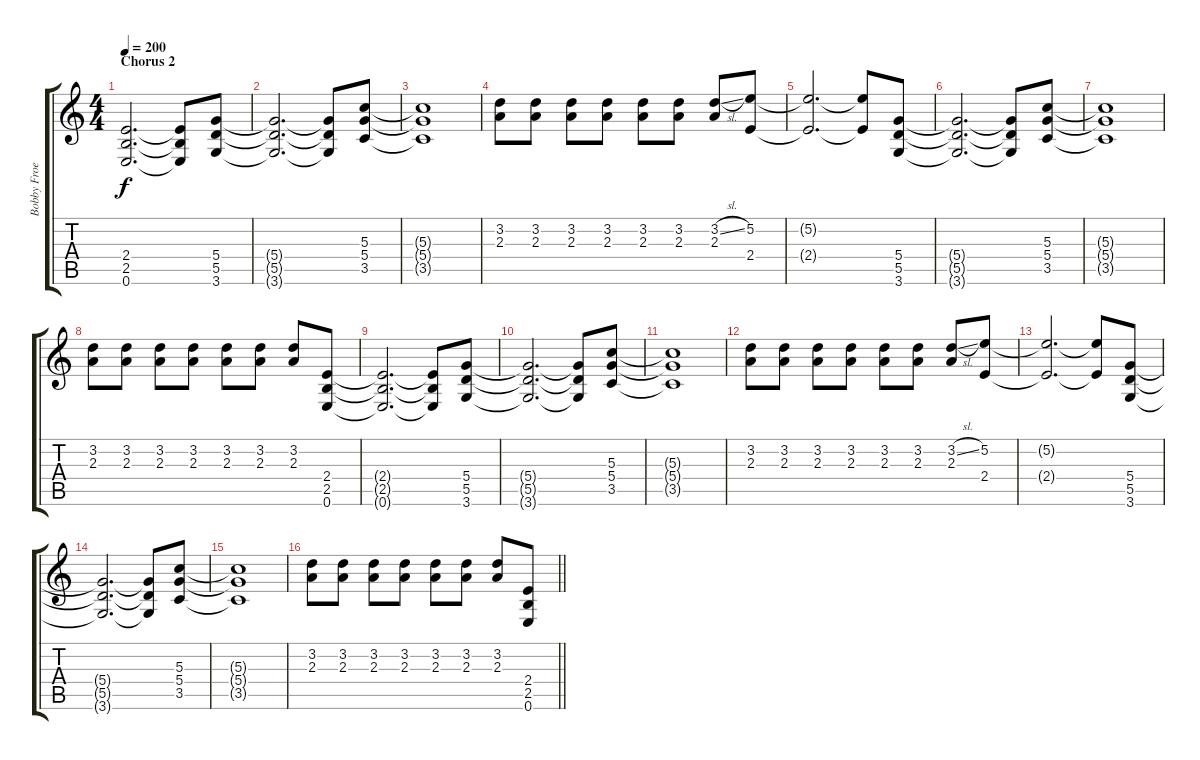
\track ("Bobby Froese" "Bobby Froe") {instrument distortionguitar}
\staff {score tabs}
\tuning (E4 B3 G3 D3 A2 E2) {hide}
\ts (4 4)
\section ("" "Chorus 2")
\tempo 200
\clef g2
\ks c
(2.4{t} 2.5{t} 0.6{t}).2{d dy f} (2.4{t} 2.5{t} 0.6{t}).8 (5.4 5.5 3.6).8 |
(5.4{t} 5.5{t} 3.6{t}).2{d} (5.4{t} 5.5{t} 3.6{t}).8 (5.3 5.4 3.5).8 |
(5.3{t} 5.4{t} 3.5{t}).1 |
(3.2 2.3).8 (3.2 2.3).8 (3.2 2.3).8 (3.2 2.3).8 (3.2 2.3).8 (3.2 2.3).8 (3.2{sl} 2.3).8 (5.2 2.4).8 |
(5.2{t} 2.4{t}).2{d} (5.2{t} 2.4{t}).8 (5.4 5.5 3.6).8 |
(5.4{t} 5.5{t} 3.6{t}).2{d} (5.4{t} 5.5{t} 3.6{t}).8 (5.3 5.4 3.5).8 |
(5.3{t} 5.4{t} 3.5{t}).1 |
(3.2 2.3).8 (3.2 2.3).8 (3.2 2.3).8 (3.2 2.3).8 (3.2 2.3).8 (3.2 2.3).8 (3.2 2.3).8 (2.4 2.5 0.6).8 |
(2.4{t} 2.5{t} 0.6{t}).2{d} (2.4{t} 2.5{t} 0.6{t}).8 (5.4 5.5 3.6).8 |
(5.4{t} 5.5{t} 3.6{t}).2{d} (5.4{t} 5.5{t} 3.6{t}).8 (5.3 5.4 3.5).8 |
(5.3{t} 5.4{t} 3.5{t}).1 |
(3.2 2.3).8 (3.2 2.3).8 (3.2 2.3).8 (3.2 2.3).8 (3.2 2.3).8 (3.2 2.3).8 (3.2{sl} 2.3).8 (5.2 2.4).8 |
(5.2{t} 2.4{t}).2{d} (5.2{t} 2.4{t}).8 (5.4 5.5 3.6).8 |
(5.4{t} 5.5{t} 3.6{t}).2{d} (5.4{t} 5.5{t} 3.6{t}).8 (5.3 5.4 3.5).8 |
(5.3{t} 5.4{t} 3.5{t}).1 |
\barLineRight lightlight
(3.2 2.3).8 (3.2 2.3).8 (3.2 2.3).8 (3.2 2.3).8 (3.2 2.3).8 (3.2 2.3).8 (3.2 2.3).8 (2.4 2.5 0.6).8
